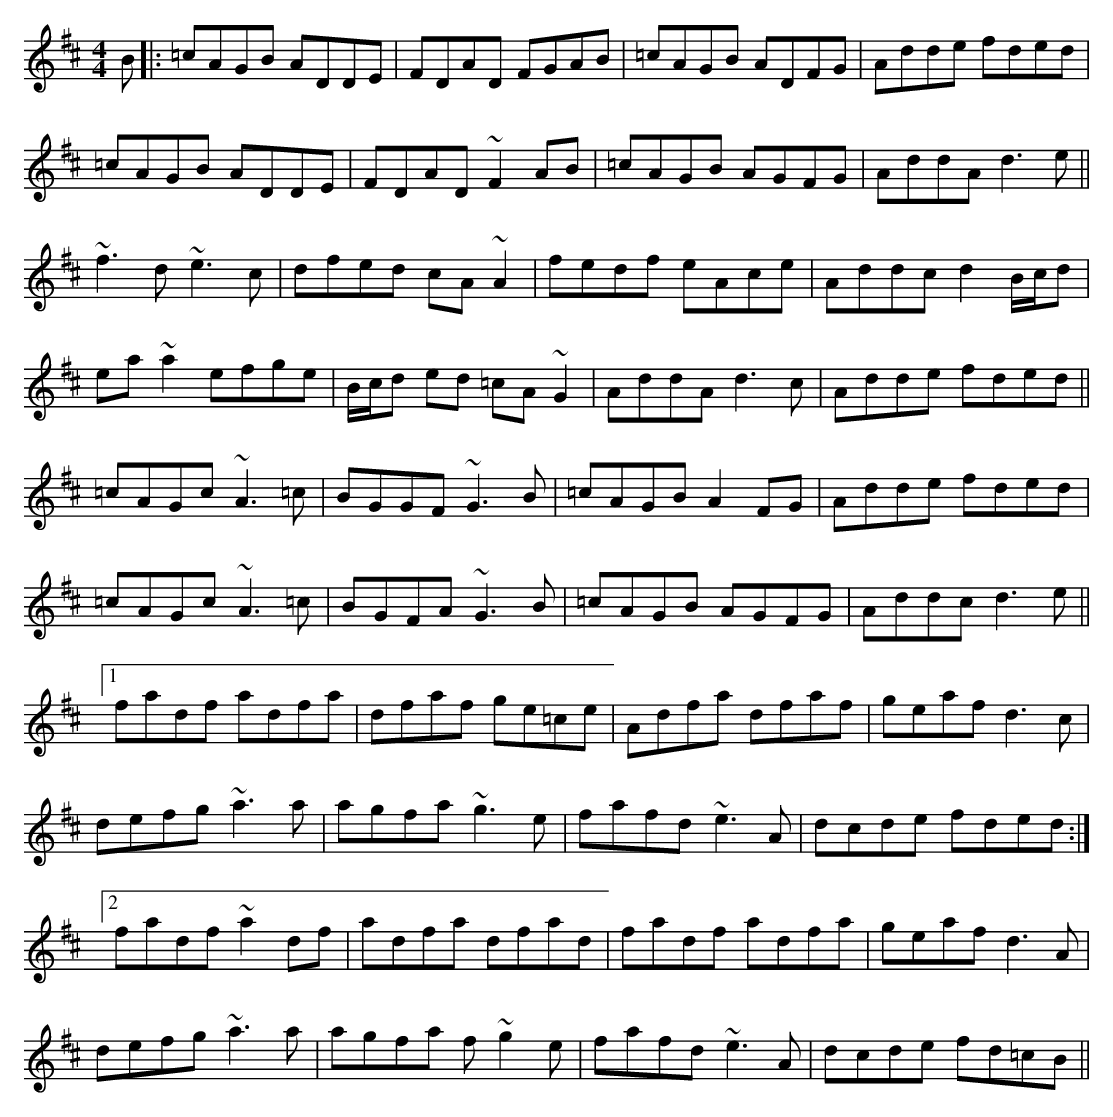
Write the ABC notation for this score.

X:1
M:4/4
K:D
B|:=cAGB ADDE|FDAD FGAB|=cAGB ADFG|Adde fded|
=cAGB ADDE|FDAD ~F2 AB|=cAGB AGFG|AddA d3e||
~f3 d ~e3 c|dfed cA ~A2|fedf eAce|Addc d2 B/c/d|
ea ~a2 efge|B/c/d ed =cA ~G2|AddA d3 c|Adde fded||
=cAGc ~A3 =c|BGGF ~G3 B|=cAGB A2 FG|Adde fded|
=cAGc ~A3 =c|BGFA ~G3B|=cAGB AGFG|Addc d3e||
[1 fadf adfa|dfaf ge=ce|Adfa dfaf|geaf d3 c|
defg ~a3 a|agfa ~g3 e|fafd ~e3 A|dcde fded:|
[2 fadf ~a2 df|adfa dfad|fadf adfa|geaf d3 A|
defg ~a3 a|agfa f ~g2 e|fafd ~e3 A|dcde fd=cB||
